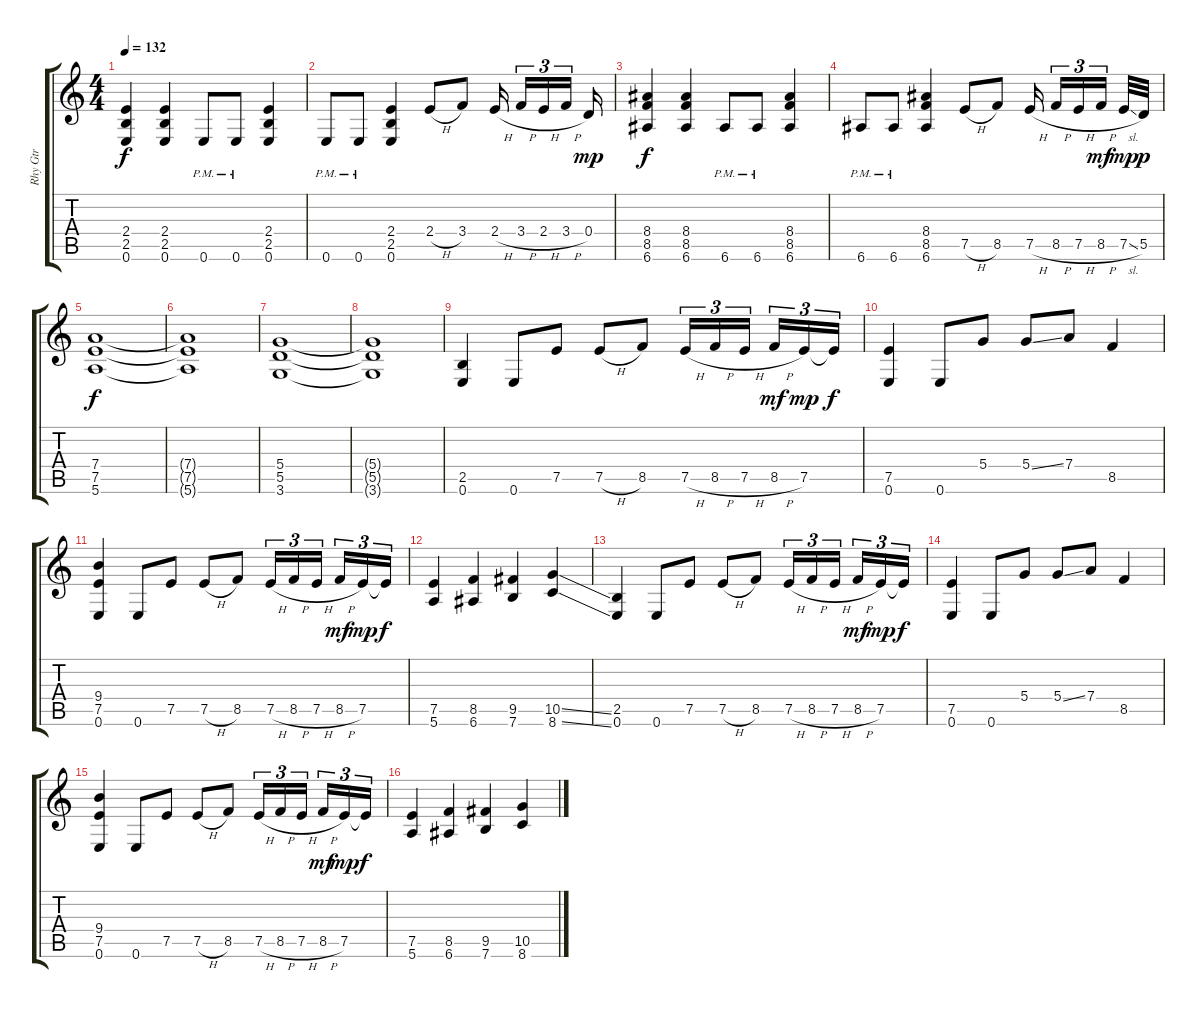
\track ("Rhy Gtr" "Rhy Gtr") {instrument distortionguitar}
\staff {score tabs}
\tuning (E4 B3 G3 D3 A2 E2) {hide}
\ts (4 4)
\tempo 132
\clef g2
\ks c
(2.4 2.5 0.6).4{dy f} (2.4 2.5 0.6).4 0.6{pm}.8 0.6{pm}.8 (2.4 2.5 0.6).4 |
0.6{pm}.8 0.6{pm}.8 (2.4 2.5 0.6).4 2.4{h}.8 3.4.8 2.4{h}.16{beam splitsecondary} 3.4{h}.16{tu (3 2)} 2.4{h}.16{tu (3 2)} 3.4{h}.16{tu (3 2) beam splitsecondary} 0.4.16{dy mp} |
(8.4 8.5 6.6).4{dy f} (8.4 8.5 6.6).4 6.6{pm}.8 6.6{pm}.8 (8.4 8.5 6.6).4 |
6.6{pm}.8 6.6{pm}.8 (8.4 8.5 6.6).4 7.5{h}.8 8.5.8 7.5{h}.16{beam splitsecondary} 8.5{h}.16{tu (3 2)} 7.5{h}.16{tu (3 2)} 8.5{h}.16{tu (3 2) dy mf beam splitsecondary} 7.5{sl}.32{dy mp} 5.5.32{dy p} |
(7.4 7.5 5.6).1{dy f} |
(7.4{t} 7.5{t} 5.6{t}).1 |
(5.4 5.5 3.6).1 |
(5.4{t} 5.5{t} 3.6{t}).1 |
(2.5 0.6).4 0.6.8 7.5.8 7.5{h}.8 8.5.8 7.5{h}.16{tu (3 2)} 8.5{h}.16{tu (3 2)} 7.5{h}.16{tu (3 2) beam splitsecondary} 8.5{h}.16{tu (3 2) dy mf} 7.5.16{tu (3 2) dy mp} 7.5{t}.16{tu (3 2) dy f} |
(7.5 0.6).4 0.6.8 5.4.8 5.4{ss}.8 7.4.8 8.5.4 |
(9.4 7.5 0.6).4 0.6.8 7.5.8 7.5{h}.8 8.5.8 7.5{h}.16{tu (3 2)} 8.5{h}.16{tu (3 2)} 7.5{h}.16{tu (3 2) beam splitsecondary} 8.5{h}.16{tu (3 2) dy mf} 7.5.16{tu (3 2) dy mp} 7.5{t}.16{tu (3 2) dy f} |
(7.5 5.6).4 (8.5 6.6).4 (9.5 7.6).4 (10.5{ss} 8.6{ss}).4 |
(2.5 0.6).4 0.6.8 7.5.8 7.5{h}.8 8.5.8 7.5{h}.16{tu (3 2)} 8.5{h}.16{tu (3 2)} 7.5{h}.16{tu (3 2) beam splitsecondary} 8.5{h}.16{tu (3 2) dy mf} 7.5.16{tu (3 2) dy mp} 7.5{t}.16{tu (3 2) dy f} |
(7.5 0.6).4 0.6.8 5.4.8 5.4{ss}.8 7.4.8 8.5.4 |
(9.4 7.5 0.6).4 0.6.8 7.5.8 7.5{h}.8 8.5.8 7.5{h}.16{tu (3 2)} 8.5{h}.16{tu (3 2)} 7.5{h}.16{tu (3 2) beam splitsecondary} 8.5{h}.16{tu (3 2) dy mf} 7.5.16{tu (3 2) dy mp} 7.5{t}.16{tu (3 2) dy f} |
(7.5 5.6).4 (8.5 6.6).4 (9.5 7.6).4 (10.5 8.6).4
